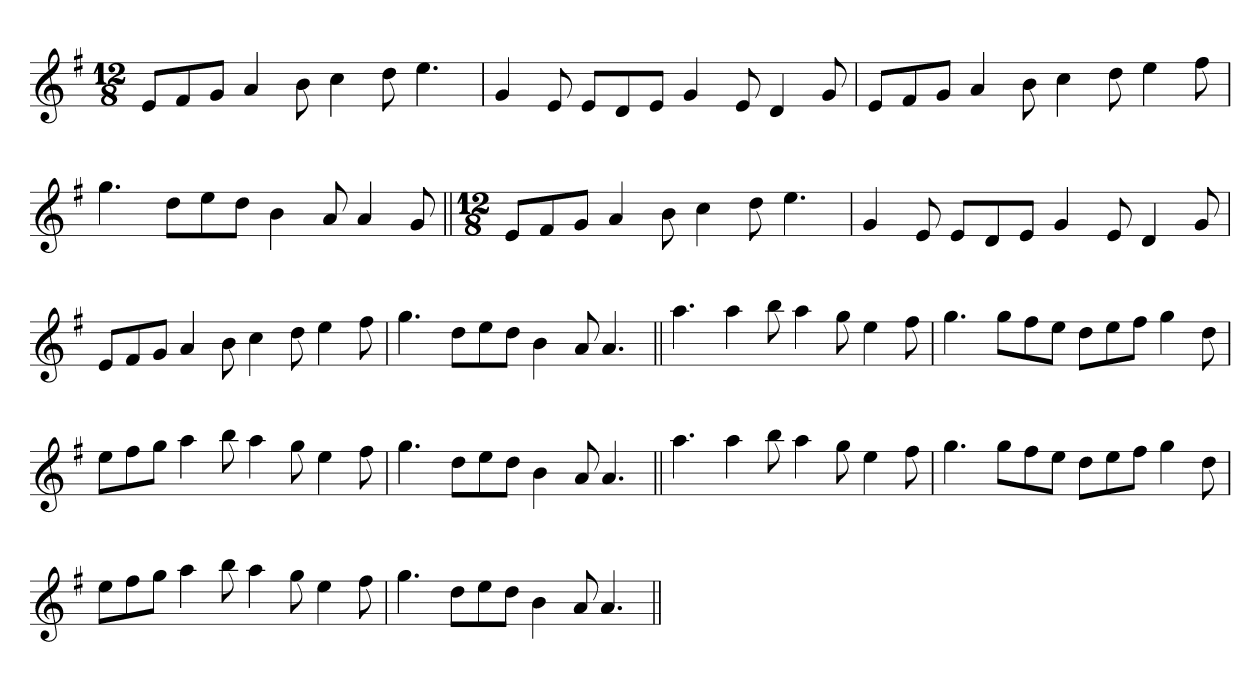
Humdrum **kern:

**kern
*part1
*staff1
*clefG2
*k[f#]
*M12/8
=1
8eL
8f#
8gJ
4a
8b
4cc
8dd
4.ee
=
4g
8e
8eL
8d
8eJ
4g
8e
4d
8g
=
8eL
8f#
8gJ
4a
8b
4cc
8dd
4ee
8ff#
=
4.gg
8ddL
8ee
8ddJ
4b
8a
4a
8g
=||
*M12/8
8eL
8f#
8gJ
4a
8b
4cc
8dd
4.ee
=
4g
8e
8eL
8d
8eJ
4g
8e
4d
8g
=
8eL
8f#
8gJ
4a
8b
4cc
8dd
4ee
8ff#
=
4.gg
8ddL
8ee
8ddJ
4b
8a
4.a
=||
4.aa
4aa
8bb
4aa
8gg
4ee
8ff#
=
4.gg
8ggL
8ff#
8eeJ
8ddL
8ee
8ff#J
4gg
8dd
=
8eeL
8ff#
8ggJ
4aa
8bb
4aa
8gg
4ee
8ff#
=
4.gg
8ddL
8ee
8ddJ
4b
8a
4.a
=||
4.aa
4aa
8bb
4aa
8gg
4ee
8ff#
=
4.gg
8ggL
8ff#
8eeJ
8ddL
8ee
8ff#J
4gg
8dd
=
8eeL
8ff#
8ggJ
4aa
8bb
4aa
8gg
4ee
8ff#
=
4.gg
8ddL
8ee
8ddJ
4b
8a
4.a
=||
*-
